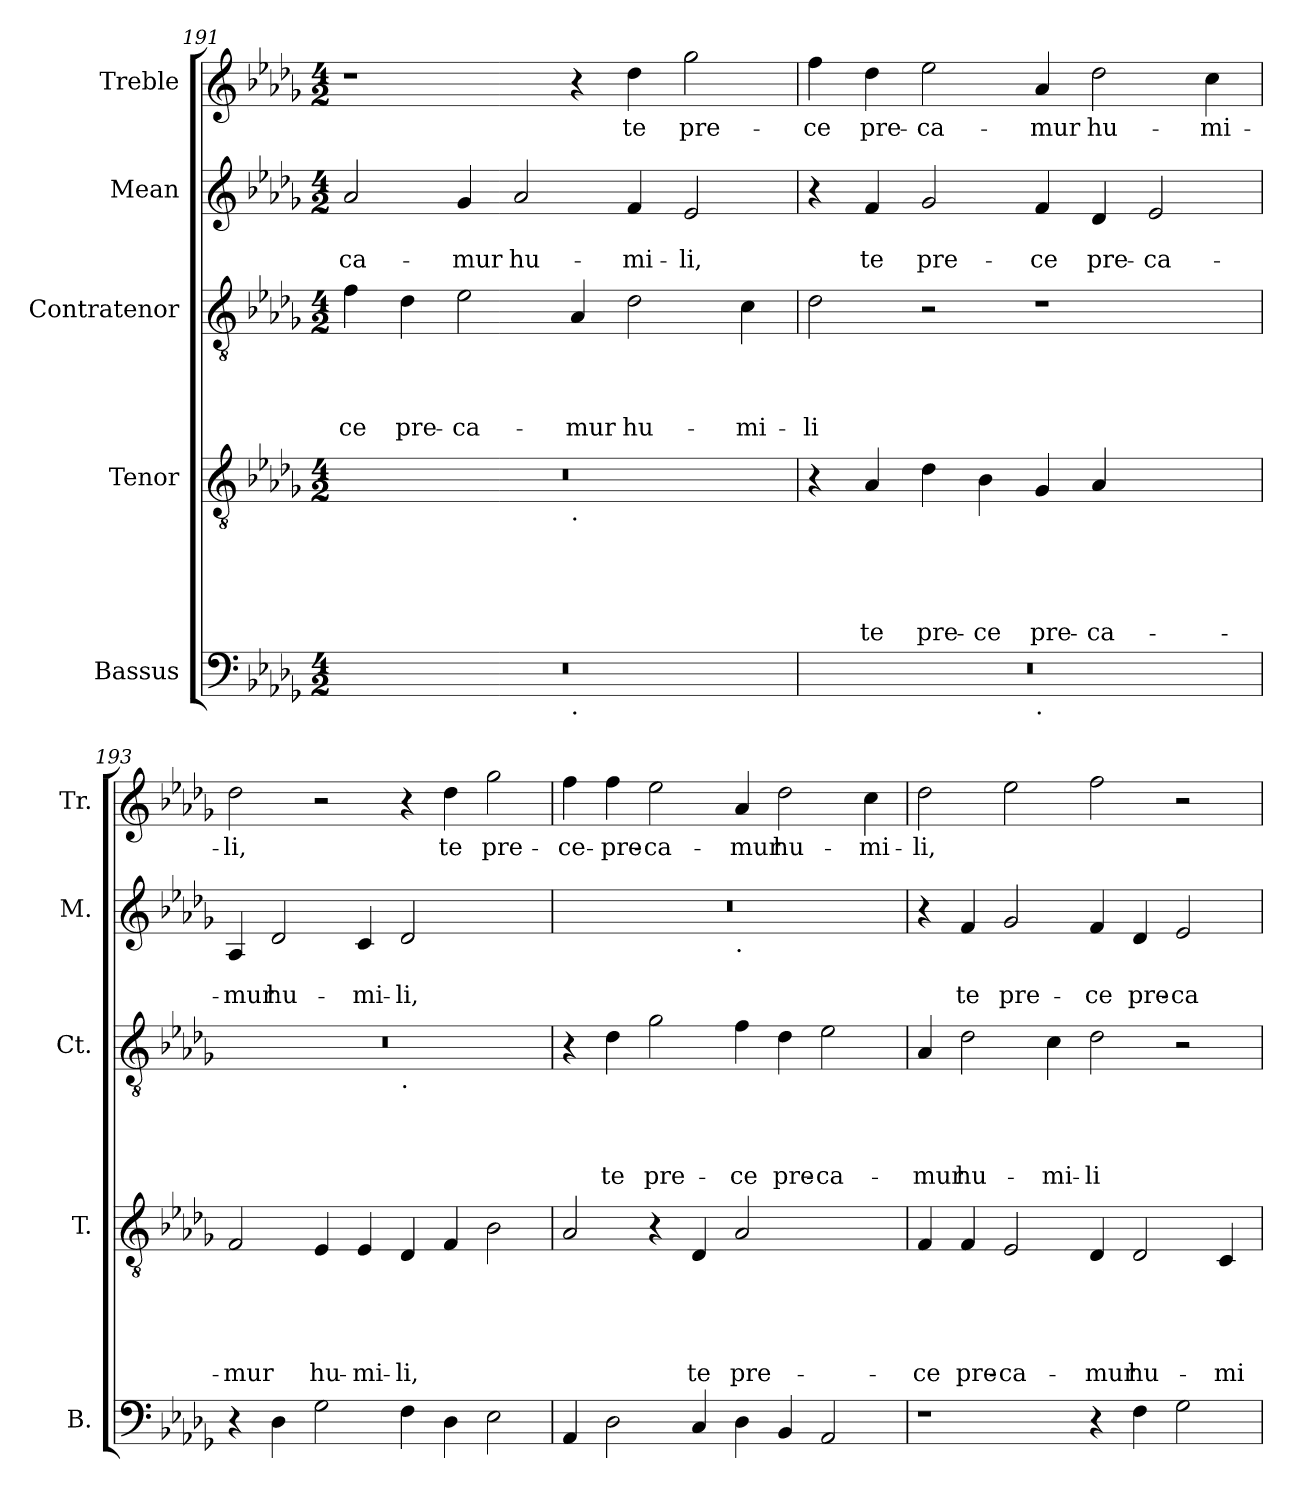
**kern	**kern	**text	**text	**text	**text	**text	**kern	**text	**text	**text	**text	**kern	**text	**text	**kern	**text
*part5	*part4	*part4	*part4	*part4	*part4	*part4	*part3	*part3	*part3	*part3	*part3	*part2	*part2	*part2	*part1	*part1
*staff5	*staff4	*staff4	*staff4	*staff4	*staff4	*staff4	*staff3	*staff3	*staff3	*staff3	*staff3	*staff2	*staff2	*staff2	*staff1	*staff1
*I"Bassus	*I"Tenor	*	*	*	*	*	*I"Contratenor	*	*	*	*	*I"Mean	*	*	*I"Treble	*
*I'B.	*I'T.	*	*	*	*	*	*I'Ct.	*	*	*	*	*I'M.	*	*	*I'Tr.	*
*clefF4	*clefGv2	*	*	*	*	*	*clefGv2	*	*	*	*	*clefG2	*	*	*clefG2	*
*k[b-e-a-d-g-]	*k[b-e-a-d-g-]	*	*	*	*	*	*k[b-e-a-d-g-]	*	*	*	*	*k[b-e-a-d-g-]	*	*	*k[b-e-a-d-g-]	*
*D-:	*D-:	*	*	*	*	*	*D-:	*	*	*	*	*D-:	*	*	*D-:	*
*M4/2	*M4/2	*	*	*	*	*	*M4/2	*	*	*	*	*M4/2	*	*	*M4/2	*
=191	=191	=191	=191	=191	=191	=191	=191	=191	=191	=191	=191	=191	=191	=191	=191	=191
!	!	!	!	!	!	!	!	!	!	!	!LO:LY:b	!	!	!LO:LY:b	!	!
*^	*^	*	*	*	*	*	*	*	*	*	*	*	*	*	*	*
0r	1ryy	0r	1ryy	.	.	.	.	.	4f\	.	.	.	-ce	2a-/	.	-ca-	1r	.
!	!	!	!	!	!	!	!	!	!	!	!	!	!LO:LY:b	!	!	!	!	!
.	.	.	.	.	.	.	.	.	4d-\	.	.	.	pre-	.	.	.	.	.
!	!	!	!	!	!	!	!	!	!	!	!	!	!LO:LY:b:rj	!	!	!LO:LY:b	!	!
.	.	.	.	.	.	.	.	.	2e-\	.	.	.	-ca-	4g-/	.	-mur	.	.
!	!	!	!	!	!	!	!	!	!	!	!	!	!	!	!	!LO:LY:b	!	!
.	.	.	.	.	.	.	.	.	.	.	.	.	.	2a-/	.	hu-	.	.
!	!	!	!LO:TX:b:t=.	!	!	!	!	!	!	!	!	!	!	!	!	!	!	!
!	!LO:TX:b:t=.	!	!	!	!	!	!	!	!	!	!	!	!	!	!	!	!	!
!	!	!	!	!	!	!	!	!	!	!	!	!	!LO:LY:b	!	!	!	!	!
.	1ryy	.	1ryy	.	.	.	.	.	4A-/	.	.	.	-mur	.	.	.	4r	.
!	!	!	!	!	!	!	!	!	!	!	!	!	!LO:LY:b	!	!	!LO:LY:b	!	!LO:LY:b
.	.	.	.	.	.	.	.	.	2d-\	.	.	.	hu-	4f/	.	-mi-	4dd-\	te
!	!	!	!	!	!	!	!	!	!	!	!	!	!	!	!	!LO:LY:b	!	!LO:LY:b
.	.	.	.	.	.	.	.	.	.	.	.	.	.	2e-/	.	-li,	2gg-\	pre-
!	!	!	!	!	!	!	!	!	!	!	!	!	!LO:LY:b	!	!	!	!	!
.	.	.	.	.	.	.	.	.	4c\	.	.	.	-mi-	.	.	.	.	.
!!LO:LB:g=z
=192	=192	=192	=192	=192	=192	=192	=192	=192	=192	=192	=192	=192	=192	=192	=192	=192	=192	=192
!	!	!	!	!	!	!	!	!	!	!	!	!	!LO:LY:b	!	!	!	!	!LO:LY:b
*	*	*v	*v	*	*	*	*	*	*	*	*	*	*	*	*	*	*	*
0r	1ryy	4r	.	.	.	.	.	2d-\	.	.	.	-li	4r	.	.	4ff\	-ce
!	!	!	!	!	!	!	!LO:LY:b	!	!	!	!	!	!	!	!LO:LY:b	!	!LO:LY:b
.	.	4A-/	.	.	.	.	te	.	.	.	.	.	4f/	.	te	4dd-\	pre-
!	!	!	!	!	!	!	!LO:LY:b	!	!	!	!	!	!	!	!LO:LY:b	!	!LO:LY:b:rj
.	.	4d-\	.	.	.	.	pre-	2r	.	.	.	.	2g-/	.	pre-	2ee-\	-ca-
!	!	!	!	!	!	!	!LO:LY:b:rj	!	!	!	!	!	!	!	!	!	!
.	.	4B-\	.	.	.	.	-ce	.	.	.	.	.	.	.	.	.	.
!	!LO:TX:b:t=.	!	!	!	!	!	!	!	!	!	!	!	!	!	!	!	!
!	!	!	!	!	!	!	!LO:LY:b	!	!	!	!	!	!	!	!LO:LY:b	!	!LO:LY:b
.	1ryy	4G-/	.	.	.	.	pre-	1r	.	.	.	.	4f/	.	-ce	4a-/	-mur
!	!	!	!	!	!	!	!LO:LY:b:rj	!	!	!	!	!	!	!	!LO:LY:b	!	!LO:LY:b
.	.	4A-/	.	.	.	.	-ca-	.	.	.	.	.	4d-/	.	pre-	2dd-\	hu-
!	!	!	!	!	!	!	!	!	!	!	!	!	!	!	!LO:LY:b:rj	!	!
.	.	2ryy	.	.	.	.	.	.	.	.	.	.	2e-/	.	-ca-	.	.
!	!	!	!	!	!	!	!	!	!	!	!	!	!	!	!	!	!LO:LY:b
.	.	.	.	.	.	.	.	.	.	.	.	.	.	.	.	4cc\	-mi-
=193	=193	=193	=193	=193	=193	=193	=193	=193	=193	=193	=193	=193	=193	=193	=193	=193	=193
!	!	!	!	!	!	!	!LO:LY:b	!	!	!	!	!	!	!	!LO:LY:b	!	!LO:LY:b
*v	*v	*	*	*	*	*	*	*^	*	*	*	*	*	*	*	*	*
4r	2F/	.	.	.	.	-mur	0r	1ryy	.	.	.	.	4A-/	.	-mur	2dd-\	-li,
!	!	!	!	!	!	!	!	!	!	!	!	!	!	!	!LO:LY:b	!	!
4D-\	.	.	.	.	.	.	.	.	.	.	.	.	2d-/	.	hu-	.	.
!	!	!	!	!	!	!LO:LY:b	!	!	!	!	!	!	!	!	!	!	!
2G-\	4E-/	.	.	.	.	hu-	.	.	.	.	.	.	.	.	.	2r	.
!	!	!	!	!	!	!LO:LY:b:rj	!	!	!	!	!	!	!	!	!LO:LY:b	!	!
.	4E-/	.	.	.	.	-mi-	.	.	.	.	.	.	4c/	.	-mi-	.	.
!	!	!	!	!	!	!	!	!LO:TX:b:t=.	!	!	!	!	!	!	!	!	!
!	!	!	!	!	!	!LO:LY:b	!	!	!	!	!	!	!	!	!LO:LY:b	!	!
4F\	4D-/	.	.	.	.	-li,	.	1ryy	.	.	.	.	2d-/	.	-li,	4r	.
!	!	!	!	!	!	!	!	!	!	!	!	!	!	!	!	!	!LO:LY:b
4D-\	4F/	.	.	.	.	.	.	.	.	.	.	.	.	.	.	4dd-\	te
!	!	!	!	!	!	!	!	!	!	!	!	!	!	!	!	!	!LO:LY:b
2E-\	2B-\	.	.	.	.	.	.	.	.	.	.	.	2ryy	.	.	2gg-\	pre-
=194	=194	=194	=194	=194	=194	=194	=194	=194	=194	=194	=194	=194	=194	=194	=194	=194	=194
!	!	!	!	!	!	!	!	!	!	!	!	!	!	!	!	!	!LO:LY:b
*	*	*	*	*	*	*	*v	*v	*	*	*	*	*^	*	*	*	*
4AA-/	2A-/	.	.	.	.	.	4r	.	.	.	.	0r	1ryy	.	.	4ff\	-ce-
!	!	!	!	!	!	!	!	!	!	!	!LO:LY:b	!	!	!	!	!	!LO:LY:b
2D-\	.	.	.	.	.	.	4d-\	.	.	.	te	.	.	.	.	4ff\	-pre-
!	!	!	!	!	!	!	!	!	!	!	!LO:LY:b	!	!	!	!	!	!LO:LY:b:rj
.	4r	.	.	.	.	.	2g-\	.	.	.	pre-	.	.	.	.	2ee-\	-ca-
!	!	!	!	!	!	!LO:LY:b	!	!	!	!	!	!	!	!	!	!	!
4C/	4D-/	.	.	.	.	te	.	.	.	.	.	.	.	.	.	.	.
!	!	!	!	!	!	!	!	!	!	!	!	!	!LO:TX:b:t=.	!	!	!	!
!	!	!	!	!	!	!LO:LY:b	!	!	!	!	!LO:LY:b	!	!	!	!	!	!LO:LY:b
4D-\	2A-/	.	.	.	.	pre-	4f\	.	.	.	-ce	.	1ryy	.	.	4a-/	-mur
!	!	!	!	!	!	!	!	!	!	!	!LO:LY:b	!	!	!	!	!	!LO:LY:b
4BB-/	.	.	.	.	.	.	4d-\	.	.	.	pre-	.	.	.	.	2dd-\	hu-
!	!	!	!	!	!	!	!	!	!	!	!LO:LY:b:rj	!	!	!	!	!	!
2AA-/	2ryy	.	.	.	.	.	2e-\	.	.	.	-ca-	.	.	.	.	.	.
!	!	!	!	!	!	!	!	!	!	!	!	!	!	!	!	!	!LO:LY:b
.	.	.	.	.	.	.	.	.	.	.	.	.	.	.	.	4cc\	-mi-
=195	=195	=195	=195	=195	=195	=195	=195	=195	=195	=195	=195	=195	=195	=195	=195	=195	=195
!	!	!	!	!	!	!LO:LY:b	!	!	!	!	!LO:LY:b	!	!	!	!	!	!LO:LY:b
*	*	*	*	*	*	*	*	*	*	*	*	*v	*v	*	*	*	*
1r	4F/	.	.	.	.	-ce	4A-/	.	.	.	-mur	4r	.	.	2dd-\	-li,
!	!	!	!	!	!	!LO:LY:b	!	!	!	!	!LO:LY:b	!	!	!LO:LY:b	!	!
.	4F/	.	.	.	.	pre-	2d-\	.	.	.	hu-	4f/	.	te	.	.
!	!	!	!	!	!	!LO:LY:b:rj	!	!	!	!	!	!	!	!LO:LY:b	!	!
.	2E-/	.	.	.	.	-ca-	.	.	.	.	.	2g-/	.	pre-	2ee-\	.
!	!	!	!	!	!	!	!	!	!	!	!LO:LY:b	!	!	!	!	!
.	.	.	.	.	.	.	4c\	.	.	.	-mi-	.	.	.	.	.
!	!	!	!	!	!	!LO:LY:b	!	!	!	!	!LO:LY:b	!	!	!LO:LY:b	!	!
4r	4D-/	.	.	.	.	-mur	2d-\	.	.	.	-li	4f/	.	-ce	2ff\	.
!	!	!	!	!	!	!LO:LY:b	!	!	!	!	!	!	!	!LO:LY:b	!	!
4F\	2D-/	.	.	.	.	hu-	.	.	.	.	.	4d-/	.	pre-	.	.
!	!	!	!	!	!	!	!	!	!	!	!	!	!	!LO:LY:b:rj	!	!
2G-\	.	.	.	.	.	.	2r	.	.	.	.	2e-/	.	-ca-	2r	.
!	!	!	!	!	!	!LO:LY:b	!	!	!	!	!	!	!	!	!	!
.	4C/	.	.	.	.	-mi-	.	.	.	.	.	.	.	.	.	.
=	=	=	=	=	=	=	=	=	=	=	=	=	=	=	=	=
*-	*-	*-	*-	*-	*-	*-	*-	*-	*-	*-	*-	*-	*-	*-	*-	*-
